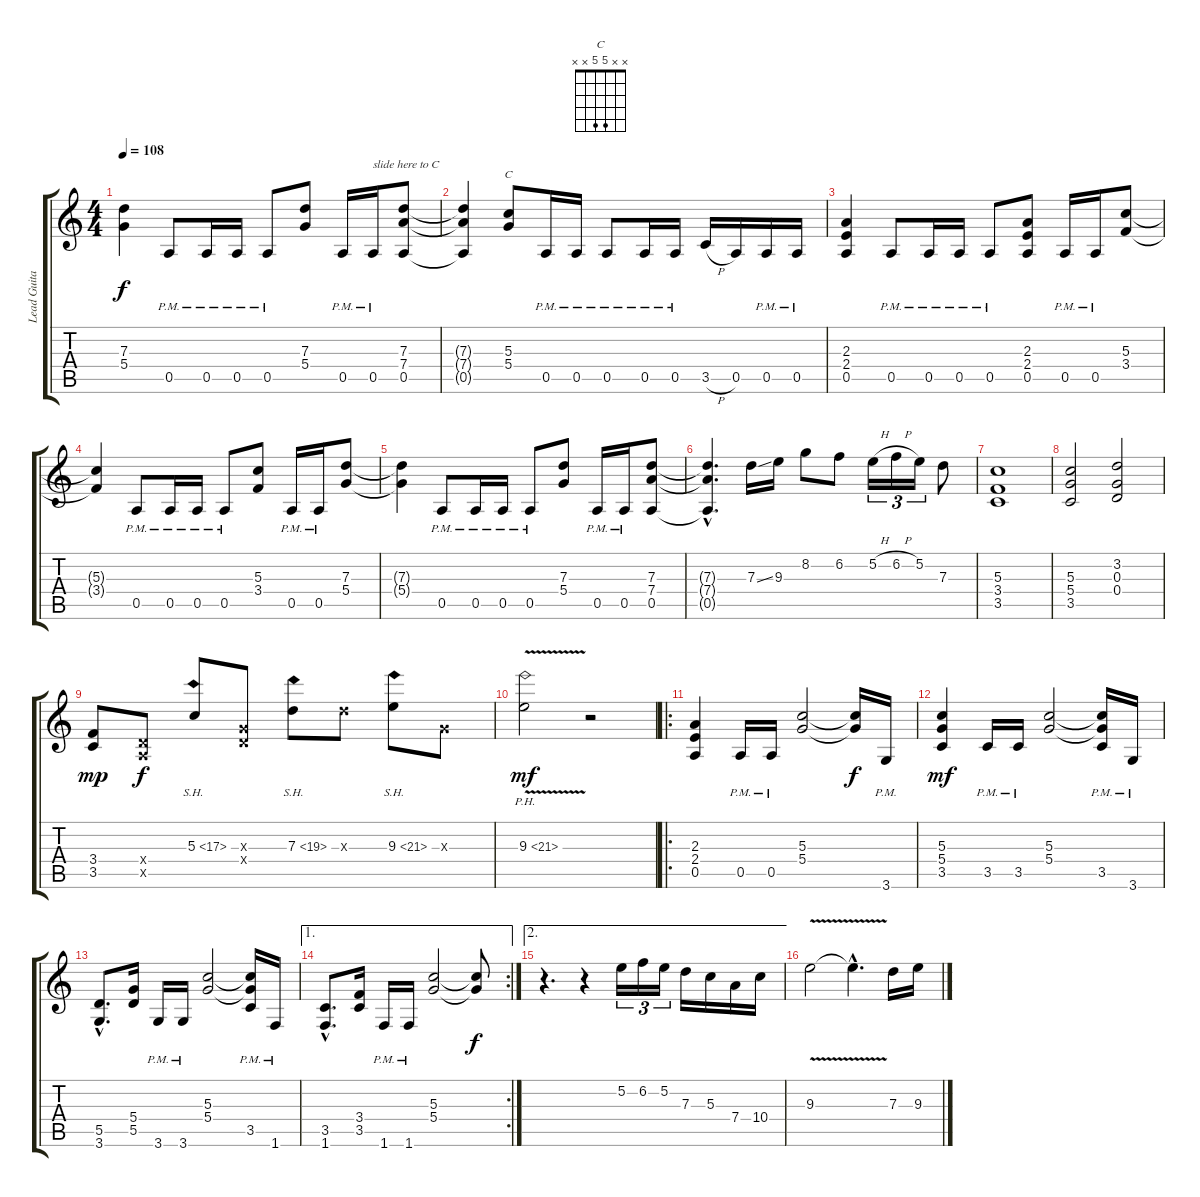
\track ("Lead Guitar" "Lead Guita") {instrument distortionguitar}
\staff {score tabs}
\tuning (E4 B3 G3 D3 A2 E2) {hide}
\chord ("C" x x 5 5 x x)
\ts (4 4)
\tempo 108
\clef g2
\ks c
(7.3{t} 5.4{t}).4{dy f} 0.5{pm}.8 0.5{pm}.16 0.5{pm}.16 0.5{pm}.8 (7.3 5.4).8 0.5{pm}.16 0.5{pm}.16{txt "slide here to C"} (7.3 7.4 0.5).8 |
(7.3{t} 7.4{t} 0.5{t}).4 (5.3 5.4).8{ch "C"} 0.5{pm}.16 0.5{pm}.16 0.5{pm}.8 0.5{pm}.16 0.5{pm}.16 3.5{h}.16 0.5.16 0.5{pm}.16 0.5{pm}.16 |
(2.3 2.4 0.5).4 0.5{pm}.8 0.5{pm}.16 0.5{pm}.16 0.5{pm}.8 (2.3 2.4 0.5).8 0.5{pm}.16 0.5{pm}.16 (5.3 3.4).8 |
(5.3{t} 3.4{t}).4 0.5{pm}.8 0.5{pm}.16 0.5{pm}.16 0.5{pm}.8 (5.3 3.4).8 0.5{pm}.16 0.5{pm}.16 (7.3 5.4).8 |
(7.3{t} 5.4{t}).4 0.5{pm}.8 0.5{pm}.16 0.5{pm}.16 0.5{pm}.8 (7.3 5.4).8 0.5{pm}.16 0.5{pm}.16 (7.3 7.4 0.5).8 |
(7.3{hac t} 7.4{hac t} 0.5{hac t}).4{d} 7.3{ss}.16 9.3.16 8.2.8 6.2.8 5.2{h}.16{tu (3 2)} 6.2{h}.16{tu (3 2)} 5.2.16{tu (3 2)} 7.3.8 |
(5.3 3.4 3.5).1 |
(5.3 5.4 3.5).2 (3.2 0.3 0.4).2 |
(3.4 3.5).8{dy mp} (0.4{x} 0.5{x}).8{dy f} 5.3{sh 12}.8 (0.3{x} 0.4{x}).8 7.3{sh 12}.8 7.3{x}.8 9.3{sh 12}.8 0.3{x}.8 |
9.3{ph 12 v}.2{dy mf} r.2 |
\ro
(2.3 2.4 0.5).4 0.5{pm}.16 0.5{pm}.16 (5.3 5.4).2 (5.3{t} 5.4{t}).16{dy f} 3.6{pm}.16 |
(5.3 5.4 3.5).4{dy mf} 3.5{pm}.16 3.5{pm}.16 (5.3 5.4).2 (5.3{t} 5.4{t} 3.5{pm}).16 3.6{pm}.16 |
(5.5{hac} 3.6{hac}).8{d} (5.4 5.5).16 3.6{pm}.16 3.6{pm}.16 (5.3 5.4).2 (5.3{t} 5.4{t} 3.5{pm}).16 1.6{pm}.16 |
\ae 1
\rc 2
(3.5{hac} 1.6{hac}).8{d} (3.4 3.5).16 1.6{pm}.16 1.6{pm}.16 (5.3 5.4).2 (5.3{t} 5.4{t}).8{dy f} |
\ae 2
r.4{d} r.4 5.2.16{tu (3 2)} 6.2.16{tu (3 2)} 5.2.16{tu (3 2)} 7.3.16 5.3.16 7.4.16 10.4.16 |
9.3{v}.2 9.3{hac t}.4{d} 7.3.16 9.3.16
